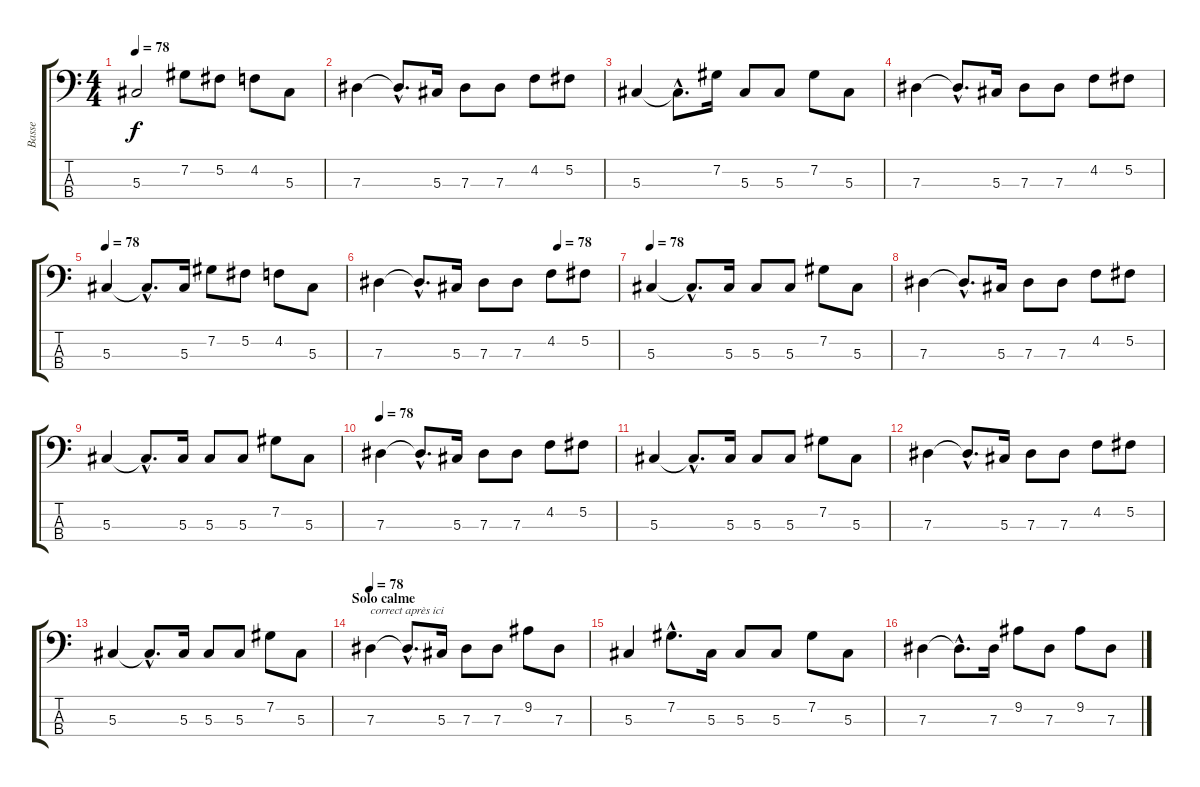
\track ("Basse" "Basse") {instrument electricbassfinger}
\staff {score tabs}
\tuning (Gb2 Db2 Ab1 Eb1) {hide}
\ts (4 4)
\tempo 78
\clef f4
\ks c
5.3.2{dy f} 7.2.8 5.2.8 4.2.8 5.3.8 |
7.3.4 7.3{hac t}.8{d} 5.3.16 7.3.8 7.3.8 4.2.8 5.2.8 |
5.3.4 5.3{hac t}.8{d} 7.2.16 5.3.8 5.3.8 7.2.8 5.3.8 |
7.3.4 7.3{hac t}.8{d} 5.3.16 7.3.8 7.3.8 4.2.8 5.2.8 |
\tempo 78
5.3.4 5.3{hac t}.8{d} 5.3.16 7.2.8 5.2.8 4.2.8 5.3.8 |
\tempo (78 0.75)
7.3.4 7.3{hac t}.8{d} 5.3.16 7.3.8 7.3.8 4.2.8 5.2.8 |
\tempo 78
5.3.4 5.3{hac t}.8{d} 5.3.16 5.3.8 5.3.8 7.2.8 5.3.8 |
7.3.4 7.3{hac t}.8{d} 5.3.16 7.3.8 7.3.8 4.2.8 5.2.8 |
5.3.4 5.3{hac t}.8{d} 5.3.16 5.3.8 5.3.8 7.2.8 5.3.8 |
\tempo 78
7.3.4 7.3{hac t}.8{d} 5.3.16 7.3.8 7.3.8 4.2.8 5.2.8 |
5.3.4 5.3{hac t}.8{d} 5.3.16 5.3.8 5.3.8 7.2.8 5.3.8 |
7.3.4 7.3{hac t}.8{d} 5.3.16 7.3.8 7.3.8 4.2.8 5.2.8 |
5.3.4 5.3{hac t}.8{d} 5.3.16 5.3.8 5.3.8 7.2.8 5.3.8 |
\section ("" "Solo calme")
\tempo 78
7.3.4{txt "correct après ici"} 7.3{hac t}.8{d} 5.3.16 7.3.8 7.3.8 9.2.8 7.3.8 |
5.3.4 7.2{hac}.8{d} 5.3.16 5.3.8 5.3.8 7.2.8 5.3.8 |
7.3.4 7.3{hac t}.8{d} 7.3.16 9.2.8 7.3.8 9.2.8 7.3.8
